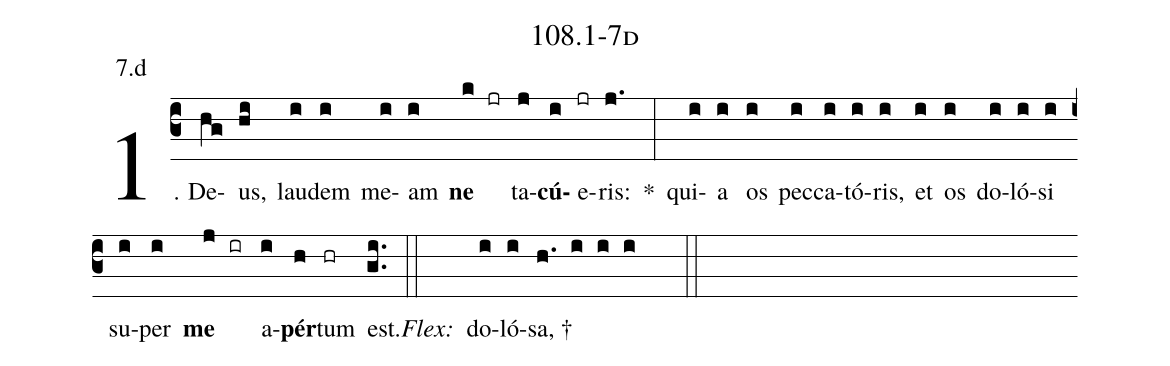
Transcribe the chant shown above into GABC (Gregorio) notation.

name: 108.1-7d;
annotation: 7.d;
%%
(c3)1. De(hg)us,(hi) lau(i)dem(i) me(i)am(i) <b>ne</b>(k jr) ta(j)<b>cú</b>(i)e(jr)ris:(j.) *(:) qui(i)a(i) os(i) pec(i)ca(i)tó(i)ris,(i) et(i) os(i) do(i)ló(i)si(i) su(i)per(i) <b>me</b>(j ir) a(i)<b>pér</b>(h)tum(hr) est.(gi..) (::)
<i>Flex:</i>()  do(i)ló(i)sa, †(h. i i i  ::)
